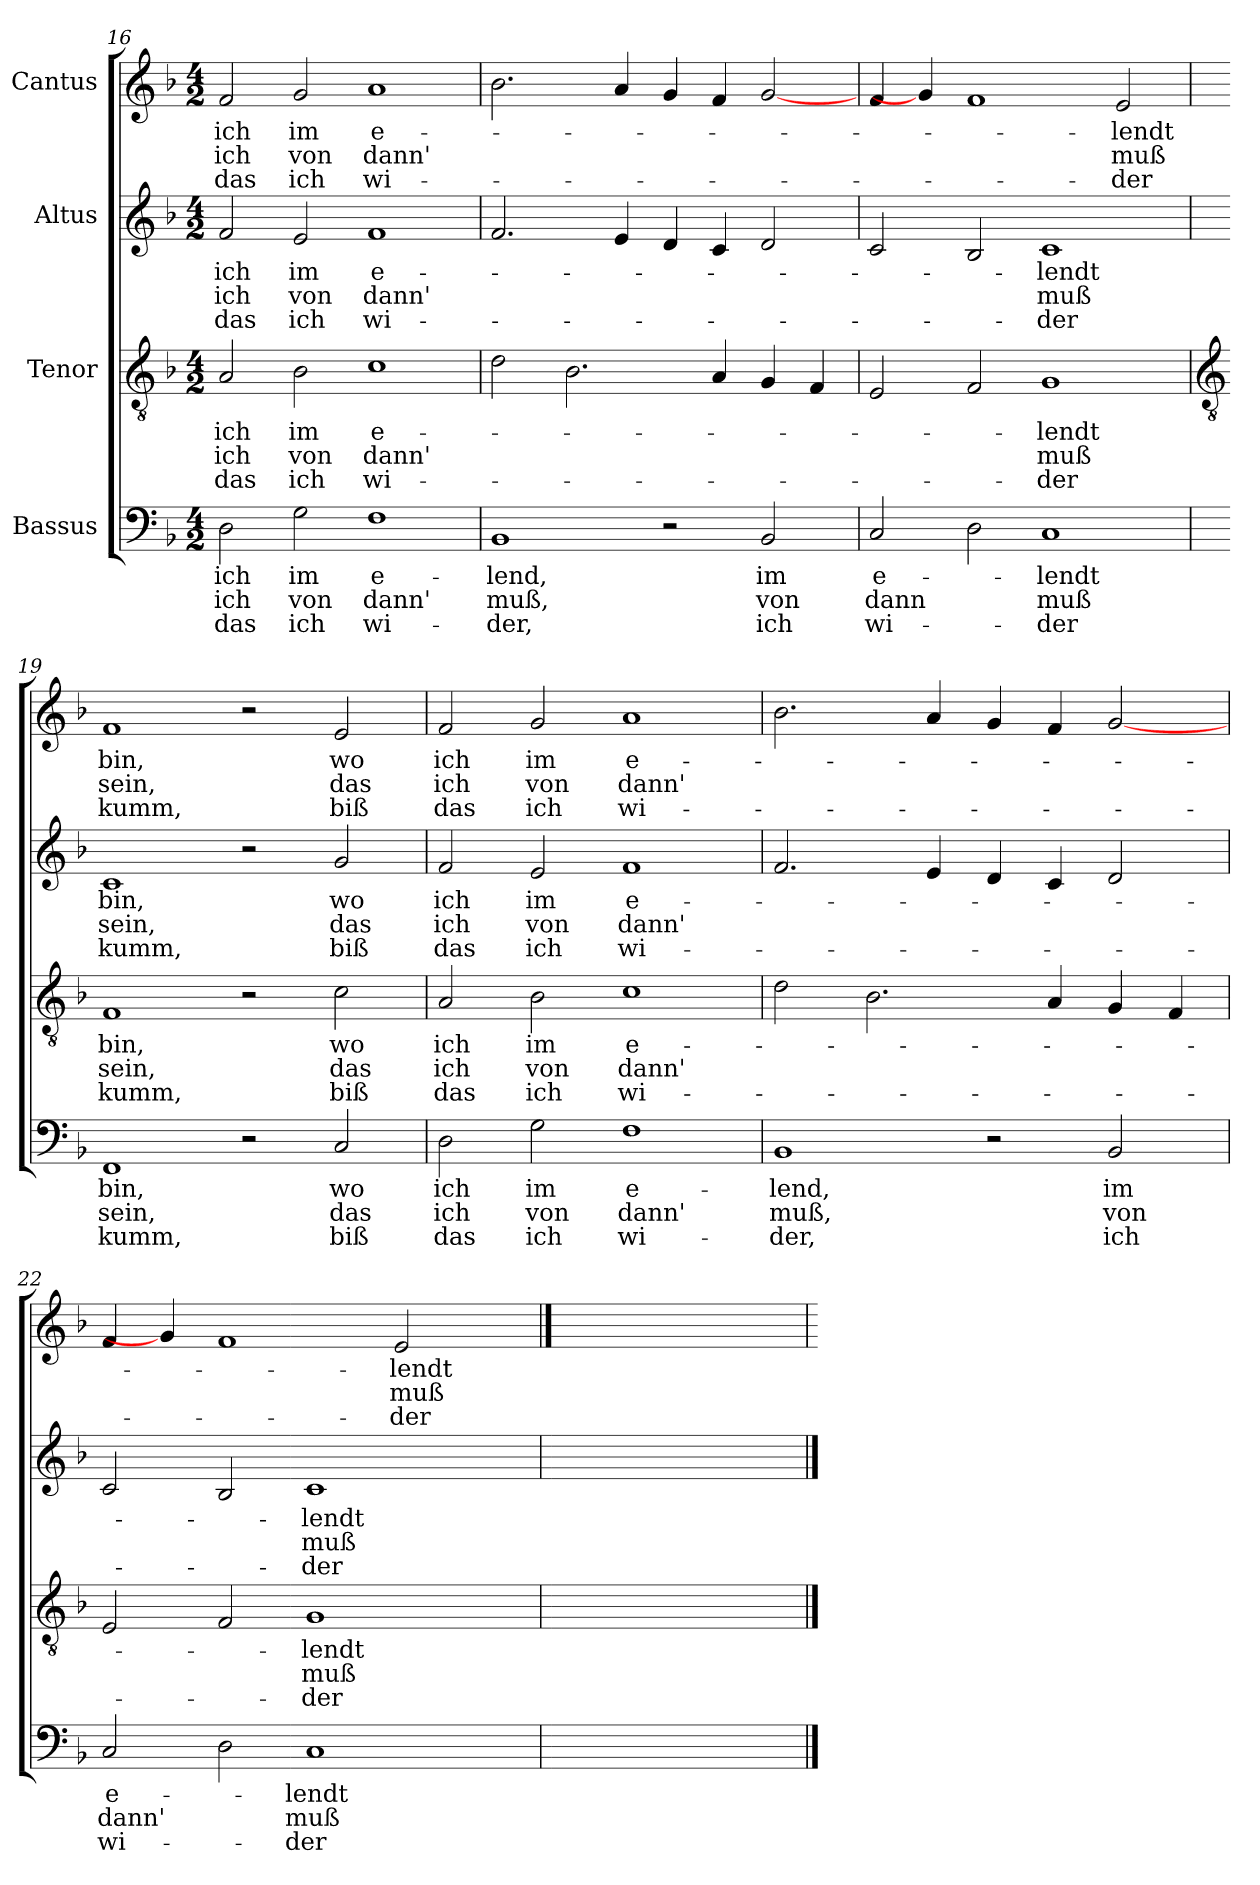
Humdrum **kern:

**kern	**text	**text	**text	**kern	**text	**text	**text	**kern	**text	**text	**text	**kern	**text	**text	**text
*part4	*part4	*part4	*part4	*part3	*part3	*part3	*part3	*part2	*part2	*part2	*part2	*part1	*part1	*part1	*part1
*staff4	*staff4	*staff4	*staff4	*staff3	*staff3	*staff3	*staff3	*staff2	*staff2	*staff2	*staff2	*staff1	*staff1	*staff1	*staff1
*I"Bassus	*	*	*	*I"Tenor	*	*	*	*I"Altus	*	*	*	*I"Cantus	*	*	*
*clefF4	*	*	*	*clefGv2	*	*	*	*clefG2	*	*	*	*clefG2	*	*	*
*k[b-]	*	*	*	*k[b-]	*	*	*	*k[b-]	*	*	*	*k[b-]	*	*	*
*F:	*	*	*	*F:	*	*	*	*F:	*	*	*	*F:	*	*	*
*M4/2	*	*	*	*M4/2	*	*	*	*M4/2	*	*	*	*M4/2	*	*	*
=16	=16	=16	=16	=16	=16	=16	=16	=16	=16	=16	=16	=16	=16	=16	=16
!	!LO:LY:b	!LO:LY:b	!LO:LY:b	!	!LO:LY:b	!LO:LY:b	!LO:LY:b	!	!LO:LY:b	!LO:LY:b	!LO:LY:b	!	!LO:LY:b	!LO:LY:b	!LO:LY:b
2D	ich	ich	das	2A	ich	ich	das	2f	ich	ich	das	2f	ich	ich	das
!	!LO:LY:b	!LO:LY:b	!LO:LY:b	!	!LO:LY:b	!LO:LY:b	!LO:LY:b	!	!LO:LY:b	!LO:LY:b	!LO:LY:b	!	!LO:LY:b	!LO:LY:b	!LO:LY:b
2G	im	von	ich	2B-	im	von	ich	2e	im	von	ich	2g	im	von	ich
!	!LO:LY:b	!LO:LY:b	!LO:LY:b	!	!LO:LY:b	!LO:LY:b	!LO:LY:b	!	!LO:LY:b	!LO:LY:b	!LO:LY:b	!	!LO:LY:b	!LO:LY:b	!LO:LY:b
1F	e-	-dann'	wi-	1c	e-	-dann'	wi-	1f	e-	-dann'	wi-	1a	e-	-dann'	wi-
=17	=17	=17	=17	=17	=17	=17	=17	=17	=17	=17	=17	=17	=17	=17	=17
!	!LO:LY:b	!LO:LY:b	!LO:LY:b	!	!	!	!	!	!	!	!	!	!	!	!
1BB-	-lend,	muß,	der,	2d	.	.	.	2.f	.	.	.	2.b-	.	.	.
.	.	.	.	2.B-	.	.	.	.	.	.	.	.	.	.	.
.	.	.	.	.	.	.	.	4e	.	.	.	4a	.	.	.
2r	.	.	.	.	.	.	.	4d	.	.	.	4g	.	.	.
.	.	.	.	4A	.	.	.	4c	.	.	.	4f	.	.	.
!	!LO:LY:b	!LO:LY:b	!LO:LY:b	!	!	!	!	!	!	!	!	!	!	!	!
2BB-	im	von	ich	4G	.	.	.	2d	.	.	.	[2g	.	.	.
.	.	.	.	4F	.	.	.	.	.	.	.	.	.	.	.
=18	=18	=18	=18	=18	=18	=18	=18	=18	=18	=18	=18	=18	=18	=18	=18
!	!LO:LY:b	!LO:LY:b	!LO:LY:b	!	!	!	!	!	!	!	!	!	!	!	!
2C	e-	-dann	wi-	2E	.	.	.	2c	.	.	.	4f	.	.	.
.	.	.	.	.	.	.	.	.	.	.	.	4g]	.	.	.
2D	.	.	.	2F	.	.	.	2B-	.	.	.	1f	.	.	.
!	!LO:LY:b	!LO:LY:b	!LO:LY:b	!	!LO:LY:b	!LO:LY:b	!LO:LY:b	!	!LO:LY:b	!LO:LY:b	!LO:LY:b	!	!	!	!
1C	-lendt	muß	der	1G	-lendt	muß	der	1c	-lendt	muß	der	.	.	.	.
!	!	!	!	!	!	!	!	!	!	!	!	!	!LO:LY:b	!LO:LY:b	!LO:LY:b
.	.	.	.	.	.	.	.	.	.	.	.	2e	-lendt	muß	der
!!LO:LB:g=z
=19	=19	=19	=19	=19	=19	=19	=19	=19	=19	=19	=19	=19	=19	=19	=19
*	*	*	*	*clefGv2	*	*	*	*	*	*	*	*	*	*	*
!	!LO:LY:b	!LO:LY:b	!LO:LY:b	!	!LO:LY:b	!LO:LY:b	!LO:LY:b	!	!LO:LY:b	!LO:LY:b	!LO:LY:b	!	!LO:LY:b	!LO:LY:b	!LO:LY:b
1FF	bin,	sein,	kumm,	1F	bin,	sein,	kumm,	1c	bin,	sein,	kumm,	1f	bin,	sein,	kumm,
2r	.	.	.	2r	.	.	.	2r	.	.	.	2r	.	.	.
!	!LO:LY:b	!LO:LY:b	!LO:LY:b	!	!LO:LY:b	!LO:LY:b	!LO:LY:b	!	!LO:LY:b	!LO:LY:b	!LO:LY:b	!	!LO:LY:b	!LO:LY:b	!LO:LY:b
2C	wo	das	biß	2c	wo	das	biß	2g	wo	das	biß	2e	wo	das	biß
=20	=20	=20	=20	=20	=20	=20	=20	=20	=20	=20	=20	=20	=20	=20	=20
!	!LO:LY:b	!LO:LY:b	!LO:LY:b	!	!LO:LY:b	!LO:LY:b	!LO:LY:b	!	!LO:LY:b	!LO:LY:b	!LO:LY:b	!	!LO:LY:b	!LO:LY:b	!LO:LY:b
2D	ich	ich	das	2A	ich	ich	das	2f	ich	ich	das	2f	ich	ich	das
!	!LO:LY:b	!LO:LY:b	!LO:LY:b	!	!LO:LY:b	!LO:LY:b	!LO:LY:b	!	!LO:LY:b	!LO:LY:b	!LO:LY:b	!	!LO:LY:b	!LO:LY:b	!LO:LY:b
2G	im	von	ich	2B-	im	von	ich	2e	im	von	ich	2g	im	von	ich
!	!LO:LY:b	!LO:LY:b	!LO:LY:b	!	!LO:LY:b	!LO:LY:b	!LO:LY:b	!	!LO:LY:b	!LO:LY:b	!LO:LY:b	!	!LO:LY:b	!LO:LY:b	!LO:LY:b
1F	e-	-dann'	wi-	1c	e-	-dann'	wi-	1f	e-	-dann'	wi-	1a	e-	-dann'	wi-
=21	=21	=21	=21	=21	=21	=21	=21	=21	=21	=21	=21	=21	=21	=21	=21
!	!LO:LY:b	!LO:LY:b	!LO:LY:b	!	!	!	!	!	!	!	!	!	!	!	!
1BB-	-lend,	muß,	der,	2d	.	.	.	2.f	.	.	.	2.b-	.	.	.
.	.	.	.	2.B-	.	.	.	.	.	.	.	.	.	.	.
.	.	.	.	.	.	.	.	4e	.	.	.	4a	.	.	.
2r	.	.	.	.	.	.	.	4d	.	.	.	4g	.	.	.
.	.	.	.	4A	.	.	.	4c	.	.	.	4f	.	.	.
!	!LO:LY:b	!LO:LY:b	!LO:LY:b	!	!	!	!	!	!	!	!	!	!	!	!
2BB-	im	von	ich	4G	.	.	.	2d	.	.	.	[2g	.	.	.
.	.	.	.	4F	.	.	.	.	.	.	.	.	.	.	.
=22	=22	=22	=22	=22	=22	=22	=22	=22	=22	=22	=22	=22	=22	=22	=22
!	!LO:LY:b	!LO:LY:b	!LO:LY:b	!	!	!	!	!	!	!	!	!	!	!	!
2C	e-	-dann'	wi-	2E	.	.	.	2c	.	.	.	4f	.	.	.
.	.	.	.	.	.	.	.	.	.	.	.	4g]	.	.	.
2D	.	.	.	2F	.	.	.	2B-	.	.	.	1f	.	.	.
!	!LO:LY:b	!LO:LY:b	!LO:LY:b	!	!LO:LY:b	!LO:LY:b	!LO:LY:b	!	!LO:LY:b	!LO:LY:b	!LO:LY:b	!	!	!	!
1C	-lendt	muß	der	1G	-lendt	muß	der	1c	-lendt	muß	der	.	.	.	.
!	!	!	!	!	!	!	!	!	!	!	!	!	!LO:LY:b	!LO:LY:b	!LO:LY:b
.	.	.	.	.	.	.	.	.	.	.	.	2e	-lendt	muß	der
!	!	!	!	!	!	!	!	!	!	!	!	!	!LO:LY:b	!LO:LY:b	!LO:LY:b
4ryy	.	.	.	4ryy	.	.	.	4ryy	.	.	.	[4fyy	bin.	sein!	kumm!
=23	==23	==23	==23	=23	==23	==23	==23	=23	==23	==23	==23	==23	==23	==23	==23
!	!LO:LY:b	!LO:LY:b	!LO:LY:b	!	!LO:LY:b	!LO:LY:b	!LO:LY:b	!	!LO:LY:b	!LO:LY:b	!LO:LY:b	!	!	!	!
0FFyy	bin.	sein!	kumm!	0Fyy	bin.	sein!	kumm!	0Ayy	bin.	sein	kumm!	1..fyy]	.	.	.
.	.	.	.	.	.	.	.	.	.	.	.	4ryy	.	.	.
==	=	=	=	==	=	=	=	==	=	=	=	=	=	=	=
*-	*-	*-	*-	*-	*-	*-	*-	*-	*-	*-	*-	*-	*-	*-	*-
